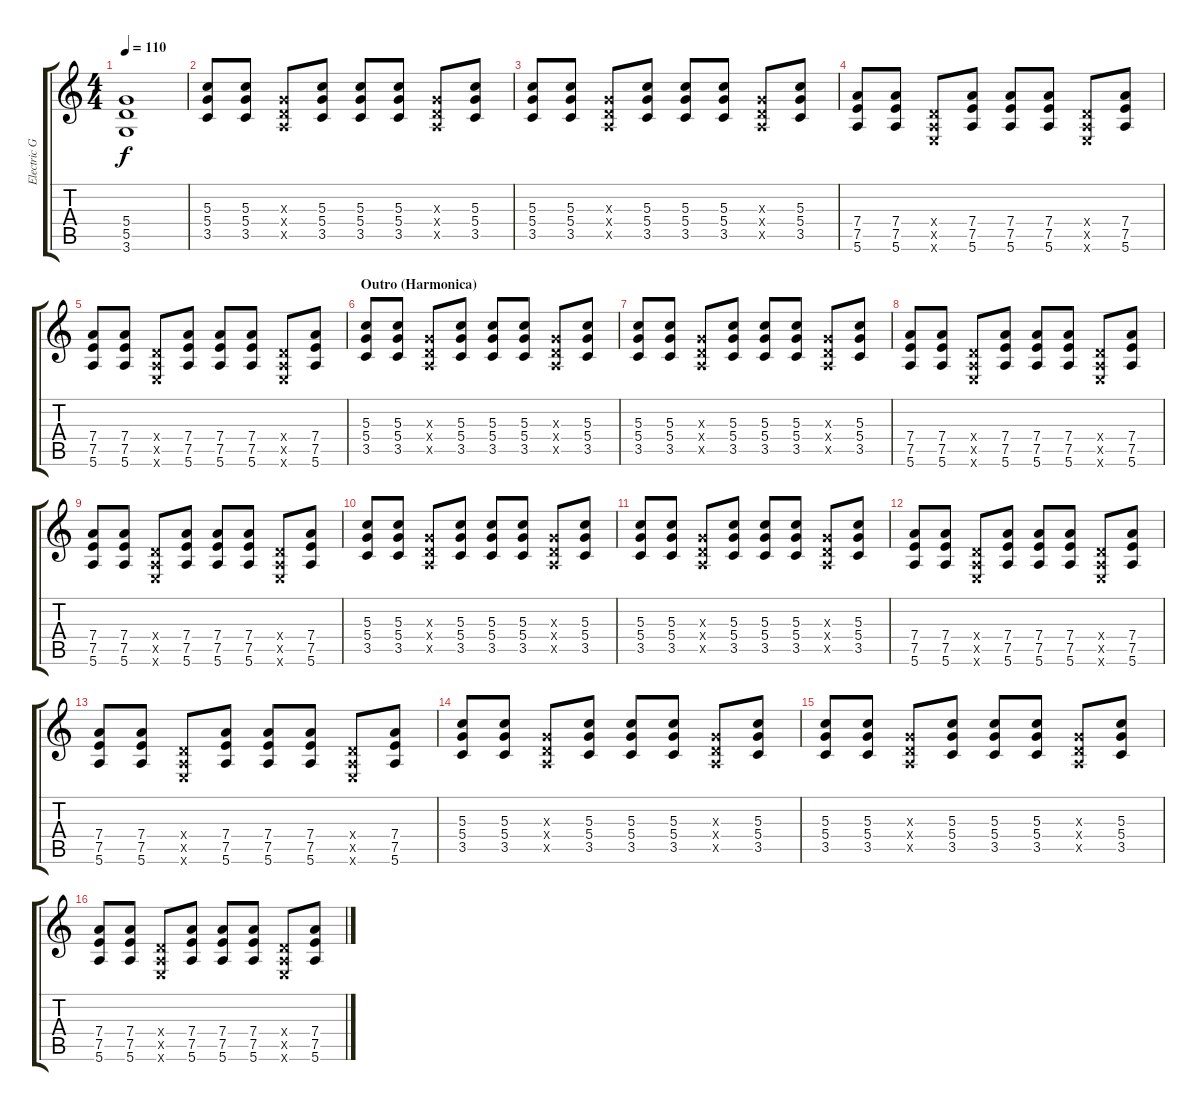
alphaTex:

\track ("Electric Guitar" "Electric G") {instrument electricguitarmuted}
\staff {score tabs}
\tuning (E4 B3 G3 D3 A2 E2) {hide}
\ts (4 4)
\tempo 110
\clef g2
\ks c
(5.4 5.5 3.6).1{dy f} |
(5.3 5.4 3.5).8 (5.3 5.4 3.5).8 (0.3{x} 0.4{x} 0.5{x}).8 (5.3 5.4 3.5).8 (5.3 5.4 3.5).8 (5.3 5.4 3.5).8 (0.3{x} 0.4{x} 0.5{x}).8 (5.3 5.4 3.5).8 |
(5.3 5.4 3.5).8 (5.3 5.4 3.5).8 (0.3{x} 0.4{x} 0.5{x}).8 (5.3 5.4 3.5).8 (5.3 5.4 3.5).8 (5.3 5.4 3.5).8 (0.3{x} 0.4{x} 0.5{x}).8 (5.3 5.4 3.5).8 |
(7.4 7.5 5.6).8 (7.4 7.5 5.6).8 (0.4{x} 0.5{x} 0.6{x}).8 (7.4 7.5 5.6).8 (7.4 7.5 5.6).8 (7.4 7.5 5.6).8 (0.4{x} 0.5{x} 0.6{x}).8 (7.4 7.5 5.6).8 |
(7.4 7.5 5.6).8 (7.4 7.5 5.6).8 (0.4{x} 0.5{x} 0.6{x}).8 (7.4 7.5 5.6).8 (7.4 7.5 5.6).8 (7.4 7.5 5.6).8 (0.4{x} 0.5{x} 0.6{x}).8 (7.4 7.5 5.6).8 |
\section ("" "Outro (Harmonica)")
(5.3 5.4 3.5).8 (5.3 5.4 3.5).8 (0.3{x} 0.4{x} 0.5{x}).8 (5.3 5.4 3.5).8 (5.3 5.4 3.5).8 (5.3 5.4 3.5).8 (0.3{x} 0.4{x} 0.5{x}).8 (5.3 5.4 3.5).8 |
(5.3 5.4 3.5).8 (5.3 5.4 3.5).8 (0.3{x} 0.4{x} 0.5{x}).8 (5.3 5.4 3.5).8 (5.3 5.4 3.5).8 (5.3 5.4 3.5).8 (0.3{x} 0.4{x} 0.5{x}).8 (5.3 5.4 3.5).8 |
(7.4 7.5 5.6).8 (7.4 7.5 5.6).8 (0.4{x} 0.5{x} 0.6{x}).8 (7.4 7.5 5.6).8 (7.4 7.5 5.6).8 (7.4 7.5 5.6).8 (0.4{x} 0.5{x} 0.6{x}).8 (7.4 7.5 5.6).8 |
(7.4 7.5 5.6).8 (7.4 7.5 5.6).8 (0.4{x} 0.5{x} 0.6{x}).8 (7.4 7.5 5.6).8 (7.4 7.5 5.6).8 (7.4 7.5 5.6).8 (0.4{x} 0.5{x} 0.6{x}).8 (7.4 7.5 5.6).8 |
(5.3 5.4 3.5).8 (5.3 5.4 3.5).8 (0.3{x} 0.4{x} 0.5{x}).8 (5.3 5.4 3.5).8 (5.3 5.4 3.5).8 (5.3 5.4 3.5).8 (0.3{x} 0.4{x} 0.5{x}).8 (5.3 5.4 3.5).8 |
(5.3 5.4 3.5).8 (5.3 5.4 3.5).8 (0.3{x} 0.4{x} 0.5{x}).8 (5.3 5.4 3.5).8 (5.3 5.4 3.5).8{volume 6} (5.3 5.4 3.5).8 (0.3{x} 0.4{x} 0.5{x}).8 (5.3 5.4 3.5).8 |
(7.4 7.5 5.6).8 (7.4 7.5 5.6).8 (0.4{x} 0.5{x} 0.6{x}).8 (7.4 7.5 5.6).8 (7.4 7.5 5.6).8 (7.4 7.5 5.6).8 (0.4{x} 0.5{x} 0.6{x}).8 (7.4 7.5 5.6).8 |
(7.4 7.5 5.6).8 (7.4 7.5 5.6).8 (0.4{x} 0.5{x} 0.6{x}).8 (7.4 7.5 5.6).8 (7.4 7.5 5.6).8 (7.4 7.5 5.6).8 (0.4{x} 0.5{x} 0.6{x}).8 (7.4 7.5 5.6).8 |
(5.3 5.4 3.5).8{volume 3} (5.3 5.4 3.5).8 (0.3{x} 0.4{x} 0.5{x}).8 (5.3 5.4 3.5).8 (5.3 5.4 3.5).8 (5.3 5.4 3.5).8 (0.3{x} 0.4{x} 0.5{x}).8 (5.3 5.4 3.5).8 |
(5.3 5.4 3.5).8 (5.3 5.4 3.5).8 (0.3{x} 0.4{x} 0.5{x}).8 (5.3 5.4 3.5).8 (5.3 5.4 3.5).8{volume 0} (5.3 5.4 3.5).8 (0.3{x} 0.4{x} 0.5{x}).8 (5.3 5.4 3.5).8 |
(7.4 7.5 5.6).8 (7.4 7.5 5.6).8 (0.4{x} 0.5{x} 0.6{x}).8 (7.4 7.5 5.6).8 (7.4 7.5 5.6).8 (7.4 7.5 5.6).8 (0.4{x} 0.5{x} 0.6{x}).8 (7.4 7.5 5.6).8
